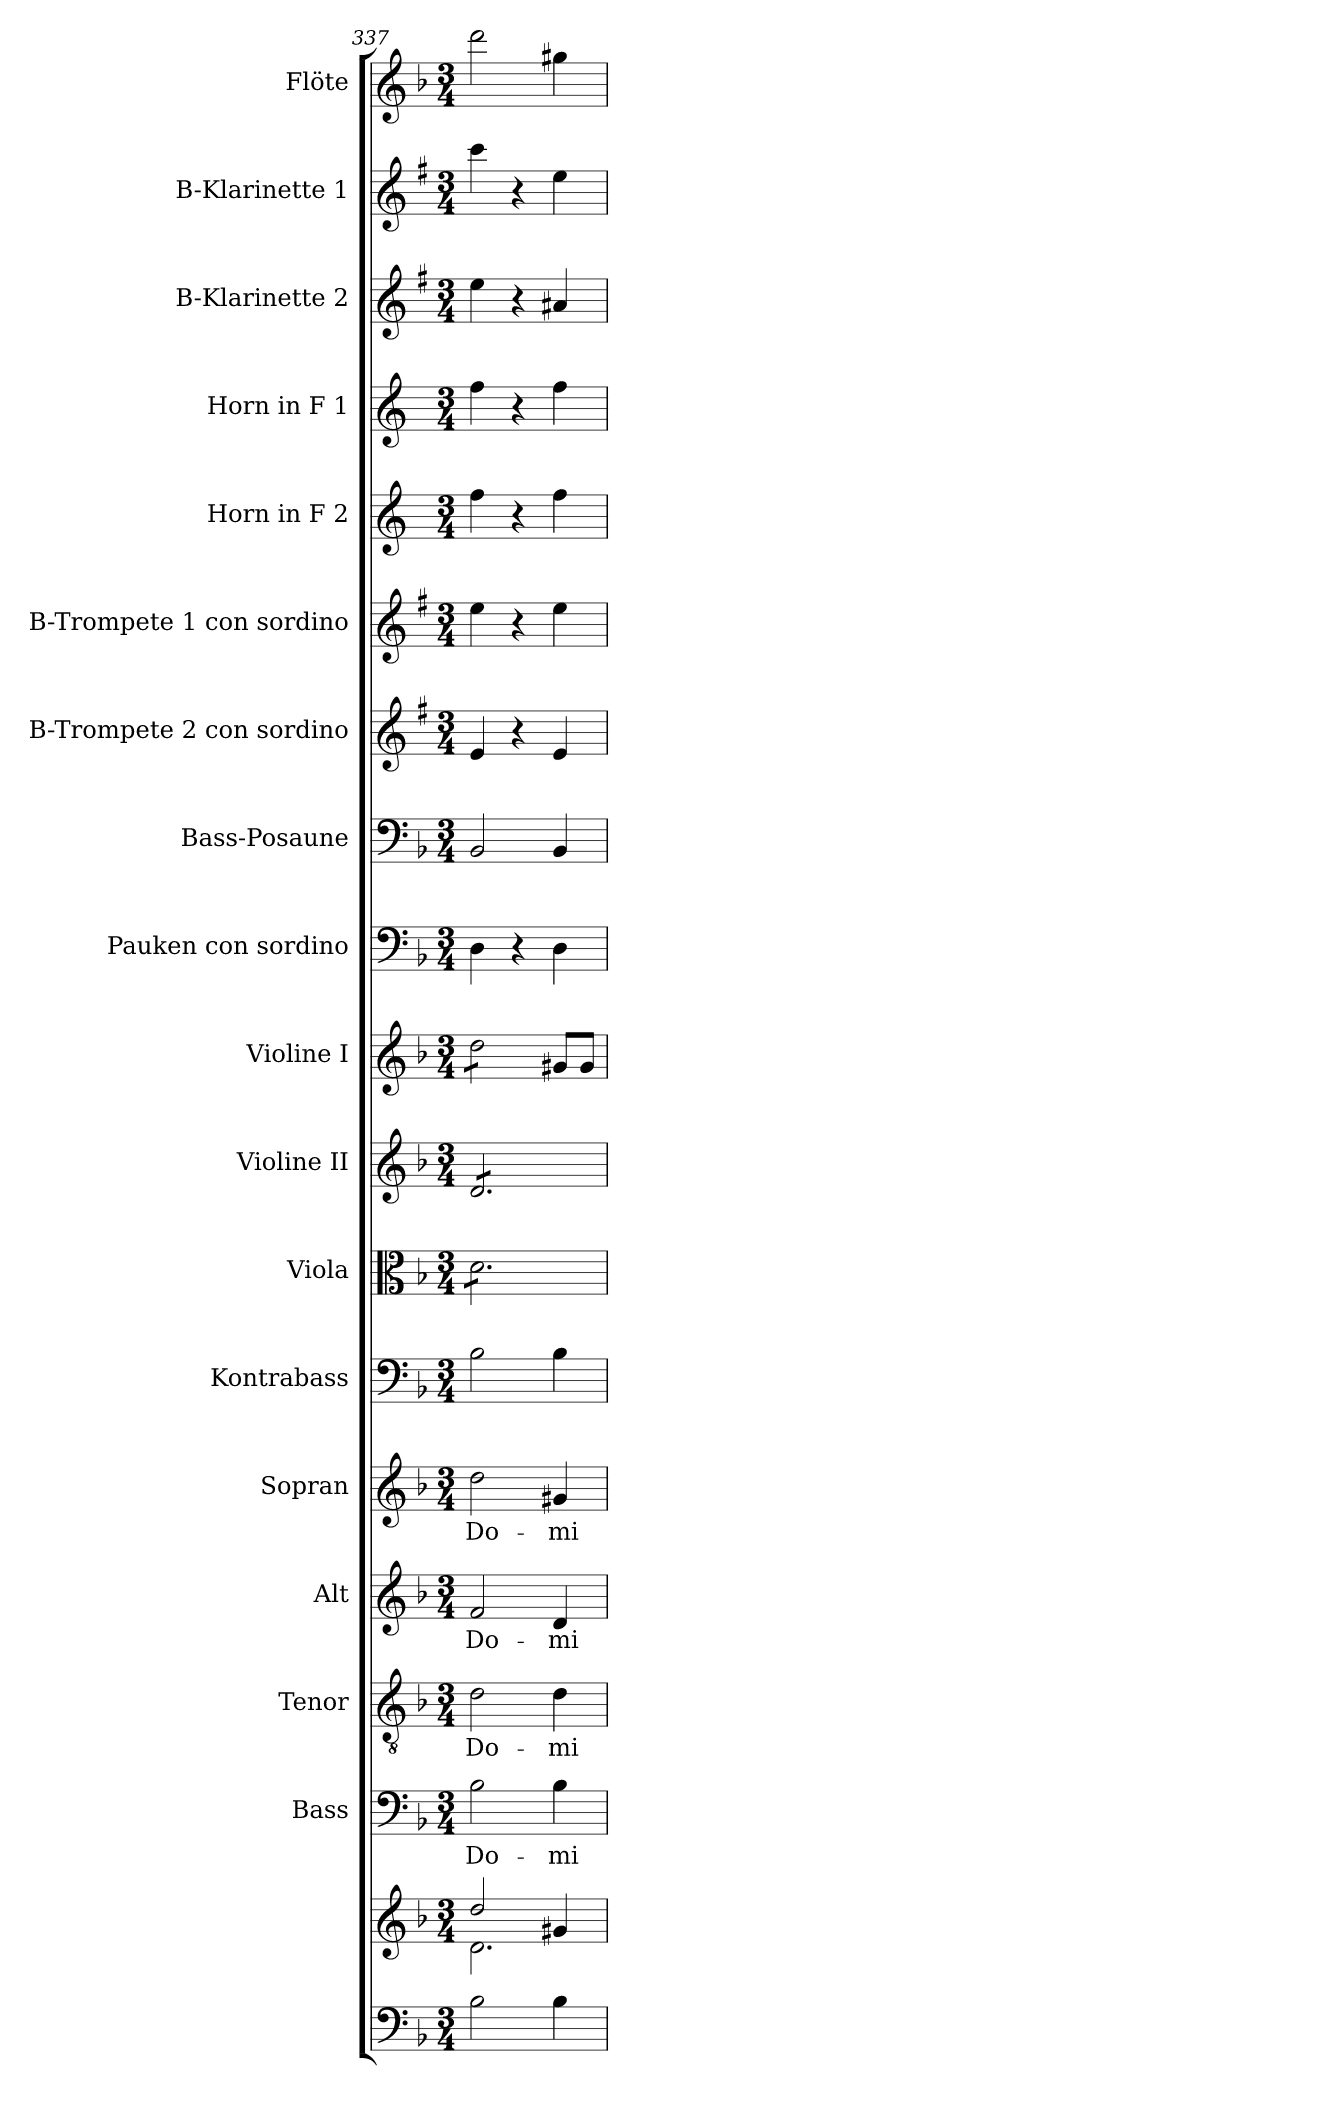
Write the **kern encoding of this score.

**kern	**kern	**kern	**text	**kern	**text	**kern	**text	**kern	**text	**kern	**kern	**kern	**kern	**kern	**kern	**kern	**kern	**kern	**kern	**kern	**kern	**kern
*part18	*part18	*part17	*part17	*part16	*part16	*part15	*part15	*part14	*part14	*part13	*part12	*part11	*part10	*part9	*part8	*part7	*part6	*part5	*part4	*part3	*part2	*part1
*staff19	*staff18	*staff17	*staff17	*staff16	*staff16	*staff15	*staff15	*staff14	*staff14	*staff13	*staff12	*staff11	*staff10	*staff9	*staff8	*staff7	*staff6	*staff5	*staff4	*staff3	*staff2	*staff1
*	*	*I"Bass	*	*I"Tenor	*	*I"Alt	*	*I"Sopran	*	*I"Kontrabass	*I"Viola	*I"Violine II	*I"Violine I	*I"Pauken con sordino	*I"Bass-Posaune	*I"B-Trompete 2 con sordino	*I"B-Trompete 1 con sordino	*I"Horn in F 2	*I"Horn in F 1	*I"B-Klarinette 2	*I"B-Klarinette 1	*I"Flöte
*	*	*I'B.	*	*I'T.	*	*I'A.	*	*I'S.	*	*I'Kb.	*I'Vla.	*I'Vl. II	*I'Vl. I	*I'Pk.	*I'B. Pos.	*I'B Trp. 2	*I'B Trp. 1	*	*	*I'B Kl. 2	*I'B Kl. 1	*I'Fl.
*clefF4	*clefG2	*clefF4	*	*clefGv2	*	*clefG2	*	*clefG2	*	*clefF4	*clefC3	*clefG2	*clefG2	*clefF4	*clefF4	*clefG2	*clefG2	*clefG2	*clefG2	*clefG2	*clefG2	*clefG2
*	*	*	*	*	*	*	*	*	*	*ITrd7c12	*	*	*	*	*	*ITrd1c2	*ITrd1c2	*ITrd4c7	*ITrd4c7	*ITrd1c2	*ITrd1c2	*
*k[b-]	*k[b-]	*k[b-]	*	*k[b-]	*	*k[b-]	*	*k[b-]	*	*k[b-]	*k[b-]	*k[b-]	*k[b-]	*k[b-]	*k[b-]	*k[b-]	*k[b-]	*k[b-]	*k[b-]	*k[b-]	*k[b-]	*k[b-]
*F:	*F:	*F:	*	*F:	*	*F:	*	*F:	*	*F:	*F:	*F:	*F:	*F:	*F:	*F:	*F:	*F:	*F:	*F:	*F:	*F:
*M3/4	*M3/4	*M3/4	*	*M3/4	*	*M3/4	*	*M3/4	*	*M3/4	*M3/4	*M3/4	*M3/4	*M3/4	*M3/4	*M3/4	*M3/4	*M3/4	*M3/4	*M3/4	*M3/4	*M3/4
=337	=337	=337	=337	=337	=337	=337	=337	=337	=337	=337	=337	=337	=337	=337	=337	=337	=337	=337	=337	=337	=337	=337
*	*^	*	*	*	*	*	*	*	*	*	*	*	*	*	*	*	*	*	*	*	*	*
!	!	!	!	!LO:LY:b	!	!LO:LY:b	!	!LO:LY:b	!	!LO:LY:b	!	!	!	!	!	!	!	!	!	!	!	!	!
*	*	*	*	*	*	*	*	*	*	*	*	*tremolo	*	*	*	*	*	*	*	*	*	*	*
*	*	*	*	*	*	*	*	*	*	*	*	*	*tremolo	*	*	*	*	*	*	*	*	*	*
*	*	*	*	*	*	*	*	*	*	*	*	*	*	*tremolo	*	*	*	*	*	*	*	*	*
2B-\	2dd/	2.d\	2B-\	Do-	2d\	Do-	2f/	Do-	2dd\	Do-	2BB-\	8d\L	8d/L	8dd\L	4D\	2BB-/	4d/	4dd\	4b-\	4b-\	4dd\	4bb-\	2ddd\
.	.	.	.	.	.	.	.	.	.	.	.	8d\	8d/	8dd\	.	.	.	.	.	.	.	.	.
.	.	.	.	.	.	.	.	.	.	.	.	8d\	8d/	8dd\	4r	.	4r	4r	4r	4r	4r	4r	.
.	.	.	.	.	.	.	.	.	.	.	.	8d\	8d/	8dd\J	.	.	.	.	.	.	.	.	.
*	*	*	*	*	*	*	*	*	*	*	*	*	*	*Xtremolo	*	*	*	*	*	*	*	*	*
!	!	!	!	!LO:LY:b	!	!LO:LY:b	!	!LO:LY:b	!	!LO:LY:b	!	!	!	!	!	!	!	!	!	!	!	!	!
4B-\	4g#X/	.	4B-\	-mi-	4d\	-mi-	4d/	-mi-	4g#X/	-mi-	4BB-\	8d\	8d/	8g#X/L	4D\	4BB-/	4d/	4dd\	4b-\	4b-\	4g#X/	4dd\	4gg#X\
.	.	.	.	.	.	.	.	.	.	.	.	8d\J	8d/J	8g#/J	.	.	.	.	.	.	.	.	.
*	*	*	*	*	*	*	*	*	*	*	*	*	*Xtremolo	*	*	*	*	*	*	*	*	*	*
*	*	*	*	*	*	*	*	*	*	*	*	*Xtremolo	*	*	*	*	*	*	*	*	*	*	*
*	*v	*v	*	*	*	*	*	*	*	*	*	*	*	*	*	*	*	*	*	*	*	*	*
=	=	=	=	=	=	=	=	=	=	=	=	=	=	=	=	=	=	=	=	=	=	=
*-	*-	*-	*-	*-	*-	*-	*-	*-	*-	*-	*-	*-	*-	*-	*-	*-	*-	*-	*-	*-	*-	*-
